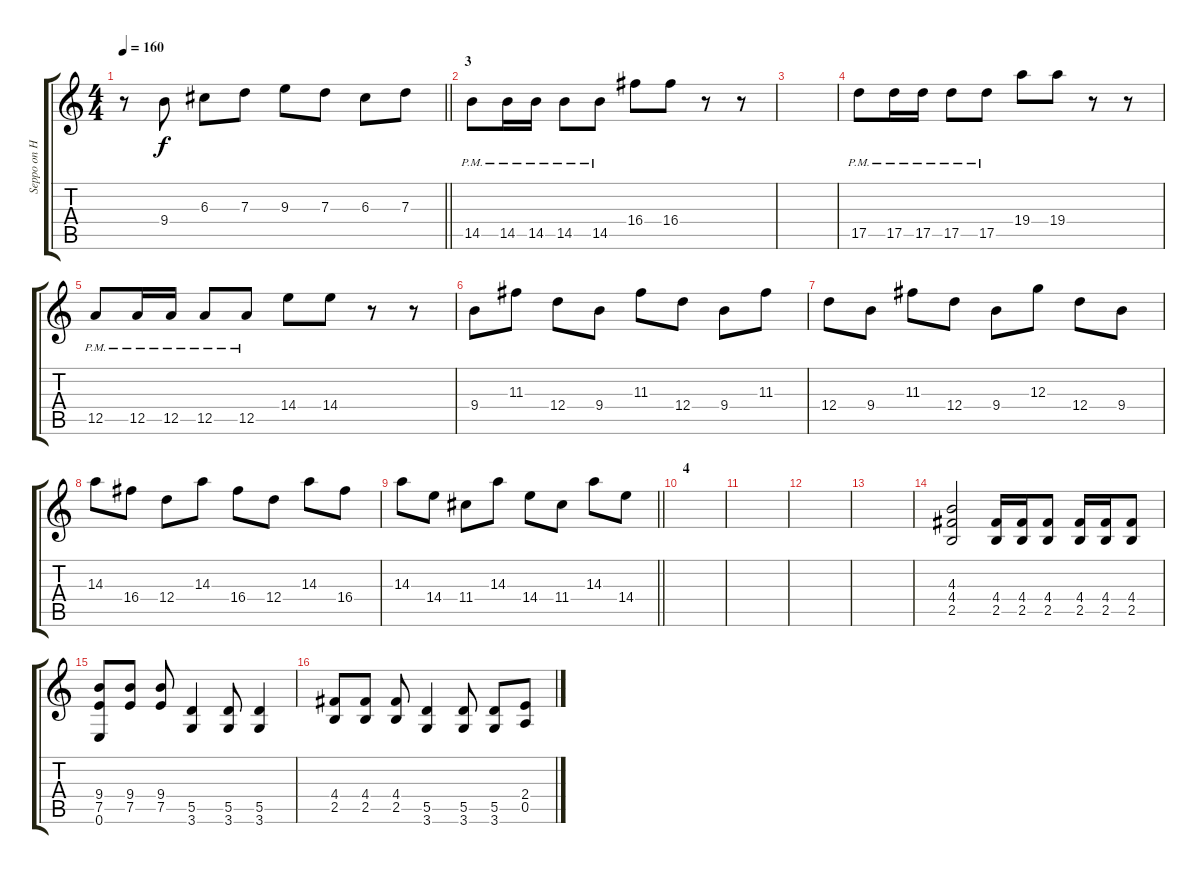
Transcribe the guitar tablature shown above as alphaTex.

\track ("Seppo on HOMO" "Seppo on H") {instrument electricguitarclean}
\staff {score tabs}
\tuning (E4 B3 G3 D3 A2 E2) {hide}
\ts (4 4)
\tempo 160
\clef g2
\barLineRight lightlight
\ks c
r.8{dy f instrument distortionguitar} 9.4.8 6.3.8 7.3.8 9.3.8 7.3.8 6.3.8 7.3.8 |
\section ("" "3")
14.5{pm}.8 14.5{pm}.16 14.5{pm}.16 14.5{pm}.8 14.5{pm}.8 16.4.8 16.4.8 r.8 r.8 |
|
17.5{pm}.8 17.5{pm}.16 17.5{pm}.16 17.5{pm}.8 17.5{pm}.8 19.4.8 19.4.8 r.8 r.8 |
12.5{pm}.8 12.5{pm}.16 12.5{pm}.16 12.5{pm}.8 12.5{pm}.8 14.4.8 14.4.8 r.8 r.8 |
9.4.8 11.3.8 12.4.8 9.4.8 11.3.8 12.4.8 9.4.8 11.3.8 |
12.4.8 9.4.8 11.3.8 12.4.8 9.4.8 12.3.8 12.4.8 9.4.8 |
14.3.8 16.4.8 12.4.8 14.3.8 16.4.8 12.4.8 14.3.8 16.4.8 |
\barLineRight lightlight
14.3.8 14.4.8 11.4.8 14.3.8 14.4.8 11.4.8 14.3.8 14.4.8 |
\section ("" "4")
|
|
|
|
(4.3 4.4 2.5).2 (4.4 2.5).16 (4.4 2.5).16 (4.4 2.5).8 (4.4 2.5).16 (4.4 2.5).16 (4.4 2.5).8 |
(9.4 7.5 0.6).8 (9.4 7.5).8 (9.4 7.5).8 (5.5 3.6).4 (5.5 3.6).8 (5.5 3.6).4 |
(4.4 2.5).8 (4.4 2.5).8 (4.4 2.5).8 (5.5 3.6).4 (5.5 3.6).8 (5.5 3.6).8 (2.4 0.5).8
